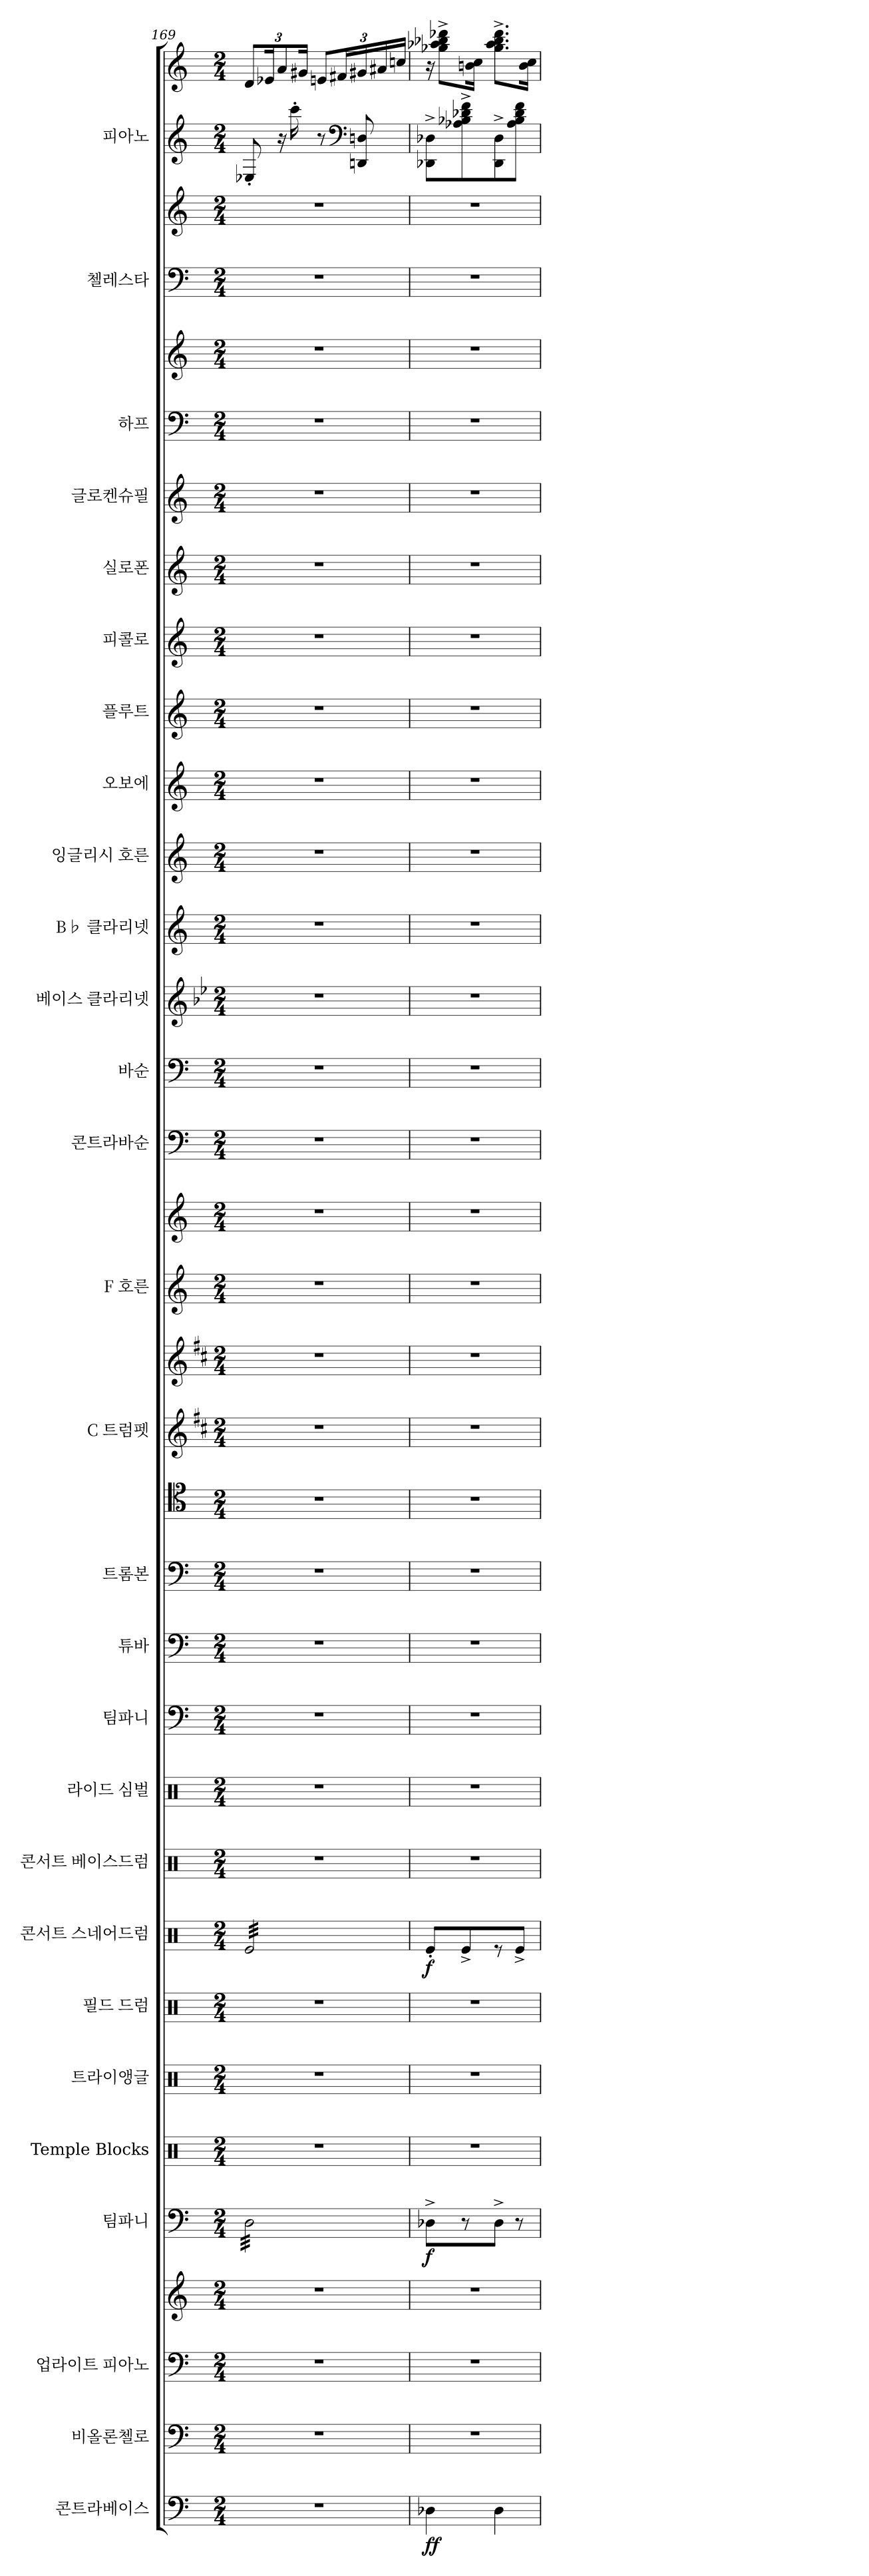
**kern	**dynam	**kern	**kern	**kern	**kern	**dynam	**kern	**kern	**kern	**kern	**dynam	**kern	**kern	**kern	**kern	**kern	**kern	**kern	**kern	**kern	**kern	**kern	**kern	**kern	**kern	**kern	**kern	**kern	**kern	**kern	**kern	**kern	**kern	**kern	**kern	**kern	**kern
*part28	*part28	*part27	*part26	*part26	*part25	*part25	*part24	*part23	*part22	*part21	*part21	*part20	*part19	*part18	*part17	*part16	*part16	*part15	*part15	*part14	*part14	*part13	*part12	*part11	*part10	*part9	*part8	*part7	*part6	*part5	*part4	*part3	*part3	*part2	*part2	*part1	*part1
*staff35	*staff35	*staff34	*staff33	*staff32	*staff31	*staff31	*staff30	*staff29	*staff28	*staff27	*staff27	*staff26	*staff25	*staff24	*staff23	*staff22	*staff21	*staff20	*staff19	*staff18	*staff17	*staff16	*staff15	*staff14	*staff13	*staff12	*staff11	*staff10	*staff9	*staff8	*staff7	*staff6	*staff5	*staff4	*staff3	*staff2	*staff1
*I"콘트라베이스	*	*I"비올론첼로	*I"업라이트 피아노	*	*I"팀파니	*	*I"Temple Blocks	*I"트라이앵글	*I"필드 드럼	*I"콘서트 스네어드럼	*	*I"콘서트 베이스드럼	*I"라이드 심벌	*I"팀파니	*I"튜바	*I"트롬본	*	*I"C 트럼펫	*	*I"F 호른	*	*I"콘트라바순	*I"바순	*I"베이스 클라리넷	*I"B♭ 클라리넷	*I"잉글리시 호른	*I"오보에	*I"플루트	*I"피콜로	*I"실로폰	*I"글로켄슈필	*I"하프	*	*I"첼레스타	*	*I"피아노	*
*	*	*	*	*	*	*	*I'Tmp. Bl.	*	*	*	*	*	*	*	*	*	*	*	*	*	*	*	*	*	*	*	*	*	*	*	*	*	*	*	*	*	*
*clefF4	*	*clefF4	*clefF4	*clefG2	*clefF4	*	*clefX	*clefX	*clefX	*clefX	*	*clefX	*clefX	*clefF4	*clefF4	*clefF4	*clefC4	*clefG2	*clefG2	*clefG2	*clefG2	*clefF4	*clefF4	*clefG2	*clefG2	*clefG2	*clefG2	*clefG2	*clefG2	*clefG2	*clefG2	*clefF4	*clefG2	*clefF4	*clefG2	*clefG2	*clefG2
*ITrd7c12	*	*	*	*	*	*	*	*	*	*	*	*	*	*	*	*	*	*ITrd1c2	*ITrd1c2	*ITrd4c7	*ITrd4c7	*ITrd7c12	*	*ITrd8c14	*ITrd1c2	*ITrd4c7	*	*	*ITrd-7c-12	*ITrd-7c-12	*ITrd-14c-24	*	*	*ITrd-7c-12	*ITrd-7c-12	*	*
*k[]	*	*k[]	*k[]	*k[]	*k[]	*	*k[]	*k[]	*k[]	*k[]	*	*k[]	*k[]	*k[]	*k[]	*k[]	*k[]	*k[]	*k[]	*k[b-]	*k[b-]	*k[]	*k[]	*k[b-e-]	*k[b-e-]	*k[b-]	*k[]	*k[]	*k[]	*k[]	*k[]	*k[]	*k[]	*k[]	*k[]	*k[]	*k[]
*M2/4	*	*M2/4	*M2/4	*M2/4	*M2/4	*	*M2/4	*M2/4	*M2/4	*M2/4	*	*M2/4	*M2/4	*M2/4	*M2/4	*M2/4	*M2/4	*M2/4	*M2/4	*M2/4	*M2/4	*M2/4	*M2/4	*M2/4	*M2/4	*M2/4	*M2/4	*M2/4	*M2/4	*M2/4	*M2/4	*M2/4	*M2/4	*M2/4	*M2/4	*M2/4	*M2/4
*	*	*	*	*	*	*	*	*	*	*	*	*	*	*	*	*	*	*	*	*	*	*	*	*	*	*	*	*	*	*	*	*	*	*	*	*	*Xbrackettup
=169	=169	=169	=169	=169	=169	=169	=169	=169	=169	=169	=169	=169	=169	=169	=169	=169	=169	=169	=169	=169	=169	=169	=169	=169	=169	=169	=169	=169	=169	=169	=169	=169	=169	=169	=169	=169	=169
*	*	*	*	*	*tremolo	*	*	*	*	*	*	*	*	*	*	*	*	*	*	*	*	*	*	*	*	*	*	*	*	*	*	*	*	*	*	*	*
*	*	*	*	*	*	*	*	*	*	*tremolo	*	*	*	*	*	*	*	*	*	*	*	*	*	*	*	*	*	*	*	*	*	*	*	*	*	*	*
2r	.	2r	2r	2r	32D\LLL	.	2r	2r	2r	32Re/LLL	.	2r	2r	2r	2r	2r	2r	2r	2r	2r	2r	2r	2r	2r	2r	2r	2r	2r	2r	2r	2r	2r	2r	2r	2r	8E-X'/	12d/L
.	.	.	.	.	32D\	.	.	.	.	32Re/	.	.	.	.	.	.	.	.	.	.	.	.	.	.	.	.	.	.	.	.	.	.	.	.	.	.	.
.	.	.	.	.	32D\	.	.	.	.	32Re/	.	.	.	.	.	.	.	.	.	.	.	.	.	.	.	.	.	.	.	.	.	.	.	.	.	.	.
.	.	.	.	.	.	.	.	.	.	.	.	.	.	.	.	.	.	.	.	.	.	.	.	.	.	.	.	.	.	.	.	.	.	.	.	.	24e-X/K
.	.	.	.	.	32D\	.	.	.	.	32Re/	.	.	.	.	.	.	.	.	.	.	.	.	.	.	.	.	.	.	.	.	.	.	.	.	.	.	.
.	.	.	.	.	32D\	.	.	.	.	32Re/	.	.	.	.	.	.	.	.	.	.	.	.	.	.	.	.	.	.	.	.	.	.	.	.	.	16r	12a/
.	.	.	.	.	32D\	.	.	.	.	32Re/	.	.	.	.	.	.	.	.	.	.	.	.	.	.	.	.	.	.	.	.	.	.	.	.	.	.	.
.	.	.	.	.	32D\	.	.	.	.	32Re/	.	.	.	.	.	.	.	.	.	.	.	.	.	.	.	.	.	.	.	.	.	.	.	.	.	16ccc'\	.
.	.	.	.	.	.	.	.	.	.	.	.	.	.	.	.	.	.	.	.	.	.	.	.	.	.	.	.	.	.	.	.	.	.	.	.	.	24g#X/Jk
.	.	.	.	.	32D\	.	.	.	.	32Re/	.	.	.	.	.	.	.	.	.	.	.	.	.	.	.	.	.	.	.	.	.	.	.	.	.	.	.
.	.	.	.	.	32D\	.	.	.	.	32Re/	.	.	.	.	.	.	.	.	.	.	.	.	.	.	.	.	.	.	.	.	.	.	.	.	.	8r	12en/L
.	.	.	.	.	32D\	.	.	.	.	32Re/	.	.	.	.	.	.	.	.	.	.	.	.	.	.	.	.	.	.	.	.	.	.	.	.	.	.	.
.	.	.	.	.	32D\	.	.	.	.	32Re/	.	.	.	.	.	.	.	.	.	.	.	.	.	.	.	.	.	.	.	.	.	.	.	.	.	.	.
.	.	.	.	.	.	.	.	.	.	.	.	.	.	.	.	.	.	.	.	.	.	.	.	.	.	.	.	.	.	.	.	.	.	.	.	.	24f#X/L
.	.	.	.	.	32D\	.	.	.	.	32Re/	.	.	.	.	.	.	.	.	.	.	.	.	.	.	.	.	.	.	.	.	.	.	.	.	.	.	.
*	*	*	*	*	*	*	*	*	*	*	*	*	*	*	*	*	*	*	*	*	*	*	*	*	*	*	*	*	*	*	*	*	*	*	*	*clefF4	*
.	.	.	.	.	32D\	.	.	.	.	32Re/	.	.	.	.	.	.	.	.	.	.	.	.	.	.	.	.	.	.	.	.	.	.	.	.	.	8DDn/ 8Dn/	24g#X/
.	.	.	.	.	32D\	.	.	.	.	32Re/	.	.	.	.	.	.	.	.	.	.	.	.	.	.	.	.	.	.	.	.	.	.	.	.	.	.	.
.	.	.	.	.	.	.	.	.	.	.	.	.	.	.	.	.	.	.	.	.	.	.	.	.	.	.	.	.	.	.	.	.	.	.	.	.	24a#X/
.	.	.	.	.	32D\	.	.	.	.	32Re/	.	.	.	.	.	.	.	.	.	.	.	.	.	.	.	.	.	.	.	.	.	.	.	.	.	.	.
.	.	.	.	.	.	.	.	.	.	.	.	.	.	.	.	.	.	.	.	.	.	.	.	.	.	.	.	.	.	.	.	.	.	.	.	.	24ccn/JJ
.	.	.	.	.	32D\JJJ	.	.	.	.	32Re/JJJ	.	.	.	.	.	.	.	.	.	.	.	.	.	.	.	.	.	.	.	.	.	.	.	.	.	.	.
*	*	*	*	*	*	*	*	*	*	*Xtremolo	*	*	*	*	*	*	*	*	*	*	*	*	*	*	*	*	*	*	*	*	*	*	*	*	*	*	*
*	*	*	*	*	*Xtremolo	*	*	*	*	*	*	*	*	*	*	*	*	*	*	*	*	*	*	*	*	*	*	*	*	*	*	*	*	*	*	*	*
=170	=170	=170	=170	=170	=170	=170	=170	=170	=170	=170	=170	=170	=170	=170	=170	=170	=170	=170	=170	=170	=170	=170	=170	=170	=170	=170	=170	=170	=170	=170	=170	=170	=170	=170	=170	=170	=170
!	!LO:DY:b	!	!	!	!	!LO:DY:b	!	!	!	!	!LO:DY:b	!	!	!	!	!	!	!	!	!	!	!	!	!	!	!	!	!	!	!	!	!	!	!	!	!	!
4DD-X\	ff	2r	2r	2r	8D-X^\L	f	2r	2r	2r	8Re'/L	f	2r	2r	2r	2r	2r	2r	2r	2r	2r	2r	2r	2r	2r	2r	2r	2r	2r	2r	2r	2r	2r	2r	2r	2r	8DD-X\^ 8D-X\^L	16r
.	.	.	.	.	.	.	.	.	.	.	.	.	.	.	.	.	.	.	.	.	.	.	.	.	.	.	.	.	.	.	.	.	.	.	.	.	8gg-X\^ 8aa-X\^ 8bb-X\^ 8ddd-X\^L
.	.	.	.	.	8r	.	.	.	.	8Re^/	.	.	.	.	.	.	.	.	.	.	.	.	.	.	.	.	.	.	.	.	.	.	.	.	.	8A-X\^ 8B-X\^ 8d-X\^ 8f\^	.
.	.	.	.	.	.	.	.	.	.	.	.	.	.	.	.	.	.	.	.	.	.	.	.	.	.	.	.	.	.	.	.	.	.	.	.	.	16bn\ 16cc\Jk
4DD-\	.	.	.	.	8D-^\J	.	.	.	.	8r	.	.	.	.	.	.	.	.	.	.	.	.	.	.	.	.	.	.	.	.	.	.	.	.	.	8DD-\^ 8D-\^	8.gg-\^ 8.aa-\^ 8.bb-i\^ 8.ddd-\^L
.	.	.	.	.	8r	.	.	.	.	8Re^/J	.	.	.	.	.	.	.	.	.	.	.	.	.	.	.	.	.	.	.	.	.	.	.	.	.	8A-\ 8B-\ 8d-\ 8f\J	.
.	.	.	.	.	.	.	.	.	.	.	.	.	.	.	.	.	.	.	.	.	.	.	.	.	.	.	.	.	.	.	.	.	.	.	.	.	16b\ 16cc\Jk
=	=	=	=	=	=	=	=	=	=	=	=	=	=	=	=	=	=	=	=	=	=	=	=	=	=	=	=	=	=	=	=	=	=	=	=	=	=
*-	*-	*-	*-	*-	*-	*-	*-	*-	*-	*-	*-	*-	*-	*-	*-	*-	*-	*-	*-	*-	*-	*-	*-	*-	*-	*-	*-	*-	*-	*-	*-	*-	*-	*-	*-	*-	*-
